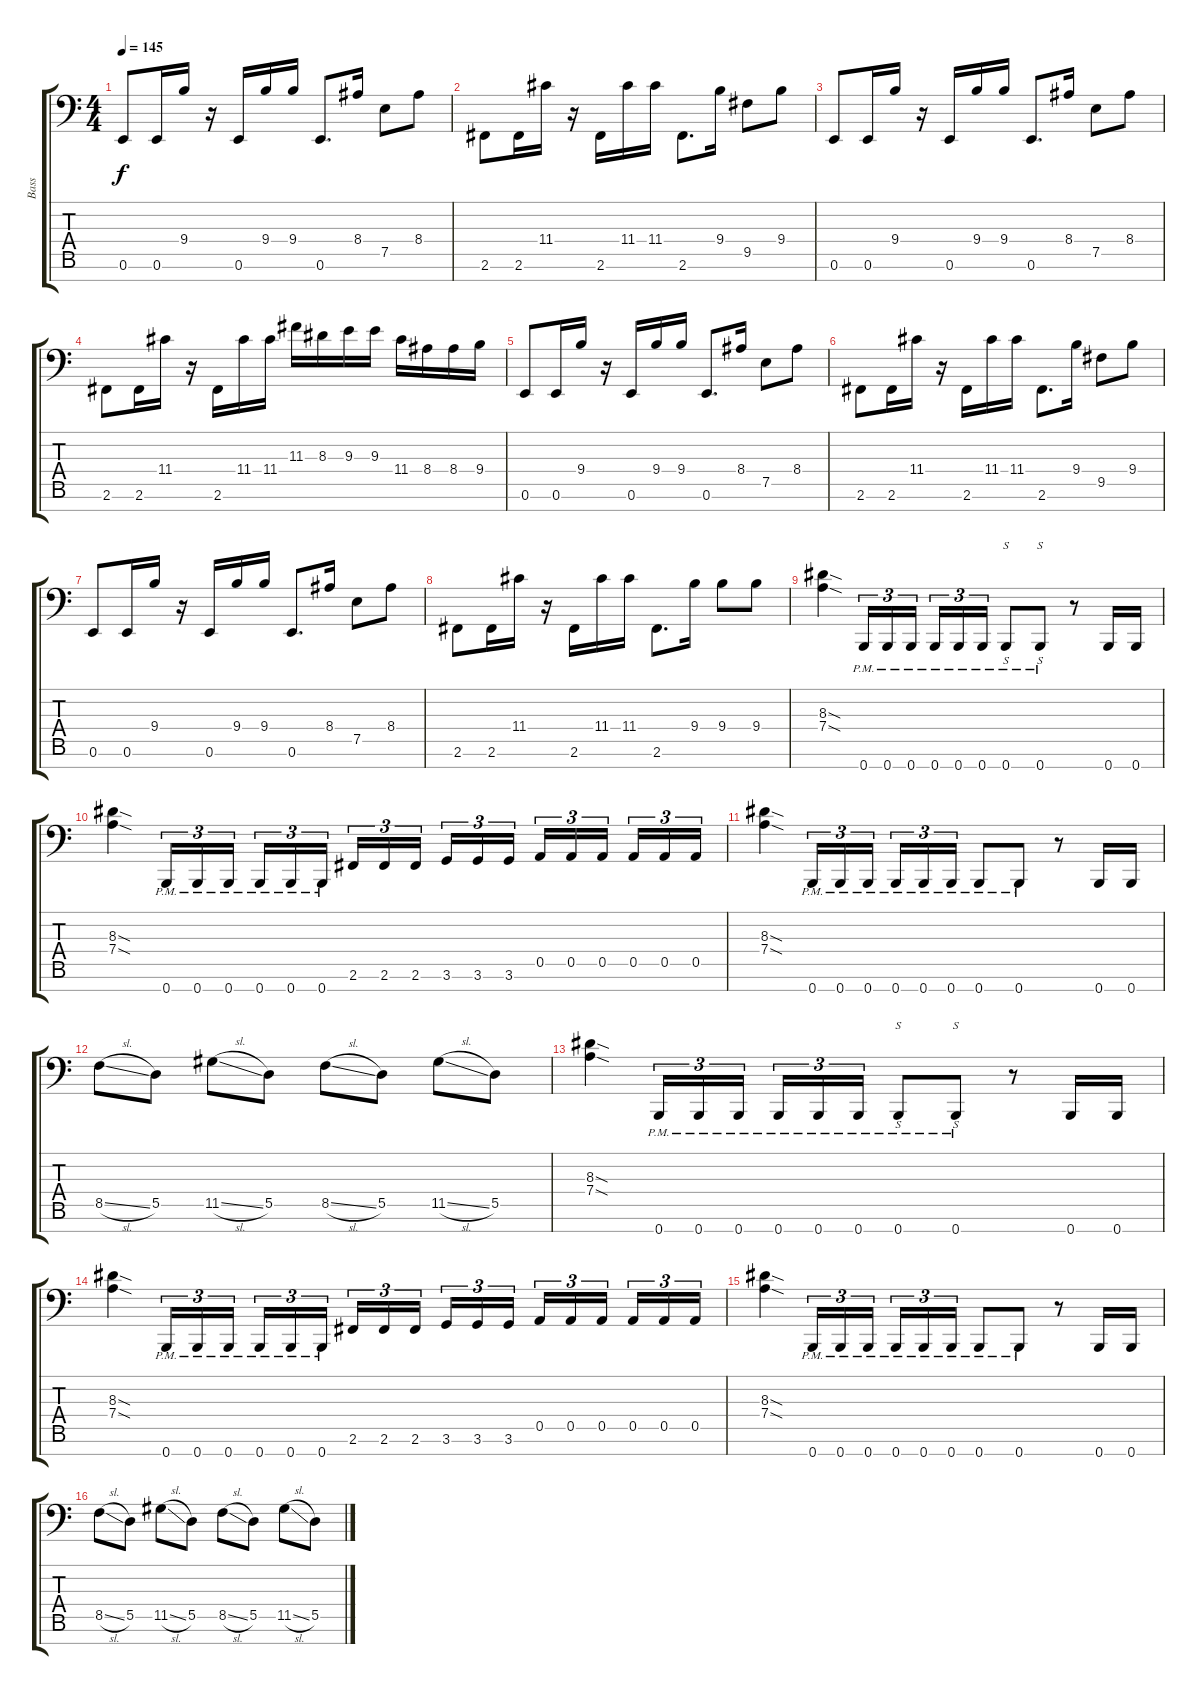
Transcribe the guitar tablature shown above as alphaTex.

\track ("Bass" "Bass") {instrument electricbasspick}
\staff {score tabs}
\tuning (E3 B2 G2 D2 A1 E1 B0) {hide}
\ts (4 4)
\tempo 145
\clef f4
\ks c
0.6.8{dy f} 0.6.16 9.4.16 r.16 0.6.16 9.4.16 9.4.16 0.6.8{d} 8.4.16 7.5.8 8.4.8 |
2.6.8 2.6.16 11.4.16 r.16 2.6.16 11.4.16 11.4.16 2.6.8{d} 9.4.16 9.5.8 9.4.8 |
0.6.8 0.6.16 9.4.16 r.16 0.6.16 9.4.16 9.4.16 0.6.8{d} 8.4.16 7.5.8 8.4.8 |
2.6.8 2.6.16 11.4.16 r.16 2.6.16 11.4.16 11.4.16 11.3.16 8.3.16 9.3.16 9.3.16 11.4.16 8.4.16 8.4.16 9.4.16 |
0.6.8 0.6.16 9.4.16 r.16 0.6.16 9.4.16 9.4.16 0.6.8{d} 8.4.16 7.5.8 8.4.8 |
2.6.8 2.6.16 11.4.16 r.16 2.6.16 11.4.16 11.4.16 2.6.8{d} 9.4.16 9.5.8 9.4.8 |
0.6.8 0.6.16 9.4.16 r.16 0.6.16 9.4.16 9.4.16 0.6.8{d} 8.4.16 7.5.8 8.4.8 |
2.6.8 2.6.16 11.4.16 r.16 2.6.16 11.4.16 11.4.16 2.6.8{d} 9.4.16 9.4.8 9.4.8 |
(8.3{sod} 7.4{sod}).4 0.7{pm}.16{tu (3 2)} 0.7{pm}.16{tu (3 2)} 0.7{pm}.16{tu (3 2) beam splitsecondary} 0.7{pm}.16{tu (3 2)} 0.7{pm}.16{tu (3 2)} 0.7{pm}.16{tu (3 2)} 0.7{pm}.8{s} 0.7{pm}.8{s} r.8 0.7.16 0.7.16 |
(8.3{sod} 7.4{sod}).4 0.7{pm}.16{tu (3 2)} 0.7{pm}.16{tu (3 2)} 0.7{pm}.16{tu (3 2) beam splitsecondary} 0.7{pm}.16{tu (3 2)} 0.7{pm}.16{tu (3 2)} 0.7{pm}.16{tu (3 2)} 2.6.16{tu (3 2)} 2.6.16{tu (3 2)} 2.6.16{tu (3 2) beam splitsecondary} 3.6.16{tu (3 2)} 3.6.16{tu (3 2)} 3.6.16{tu (3 2)} 0.5.16{tu (3 2)} 0.5.16{tu (3 2)} 0.5.16{tu (3 2) beam splitsecondary} 0.5.16{tu (3 2)} 0.5.16{tu (3 2)} 0.5.16{tu (3 2)} |
(8.3{sod} 7.4{sod}).4 0.7{pm}.16{tu (3 2)} 0.7{pm}.16{tu (3 2)} 0.7{pm}.16{tu (3 2) beam splitsecondary} 0.7{pm}.16{tu (3 2)} 0.7{pm}.16{tu (3 2)} 0.7{pm}.16{tu (3 2)} 0.7{pm}.8 0.7{pm}.8 r.8 0.7.16 0.7.16 |
8.5{sl}.8 5.5.8 11.5{sl}.8 5.5.8 8.5{sl}.8 5.5.8 11.5{sl}.8 5.5.8 |
(8.3{sod} 7.4{sod}).4 0.7{pm}.16{tu (3 2)} 0.7{pm}.16{tu (3 2)} 0.7{pm}.16{tu (3 2) beam splitsecondary} 0.7{pm}.16{tu (3 2)} 0.7{pm}.16{tu (3 2)} 0.7{pm}.16{tu (3 2)} 0.7{pm}.8{s} 0.7{pm}.8{s} r.8 0.7.16 0.7.16 |
(8.3{sod} 7.4{sod}).4 0.7{pm}.16{tu (3 2)} 0.7{pm}.16{tu (3 2)} 0.7{pm}.16{tu (3 2) beam splitsecondary} 0.7{pm}.16{tu (3 2)} 0.7{pm}.16{tu (3 2)} 0.7{pm}.16{tu (3 2)} 2.6.16{tu (3 2)} 2.6.16{tu (3 2)} 2.6.16{tu (3 2) beam splitsecondary} 3.6.16{tu (3 2)} 3.6.16{tu (3 2)} 3.6.16{tu (3 2)} 0.5.16{tu (3 2)} 0.5.16{tu (3 2)} 0.5.16{tu (3 2) beam splitsecondary} 0.5.16{tu (3 2)} 0.5.16{tu (3 2)} 0.5.16{tu (3 2)} |
(8.3{sod} 7.4{sod}).4 0.7{pm}.16{tu (3 2)} 0.7{pm}.16{tu (3 2)} 0.7{pm}.16{tu (3 2) beam splitsecondary} 0.7{pm}.16{tu (3 2)} 0.7{pm}.16{tu (3 2)} 0.7{pm}.16{tu (3 2)} 0.7{pm}.8 0.7{pm}.8 r.8 0.7.16 0.7.16 |
8.5{sl}.8 5.5.8 11.5{sl}.8 5.5.8 8.5{sl}.8 5.5.8 11.5{sl}.8 5.5.8
